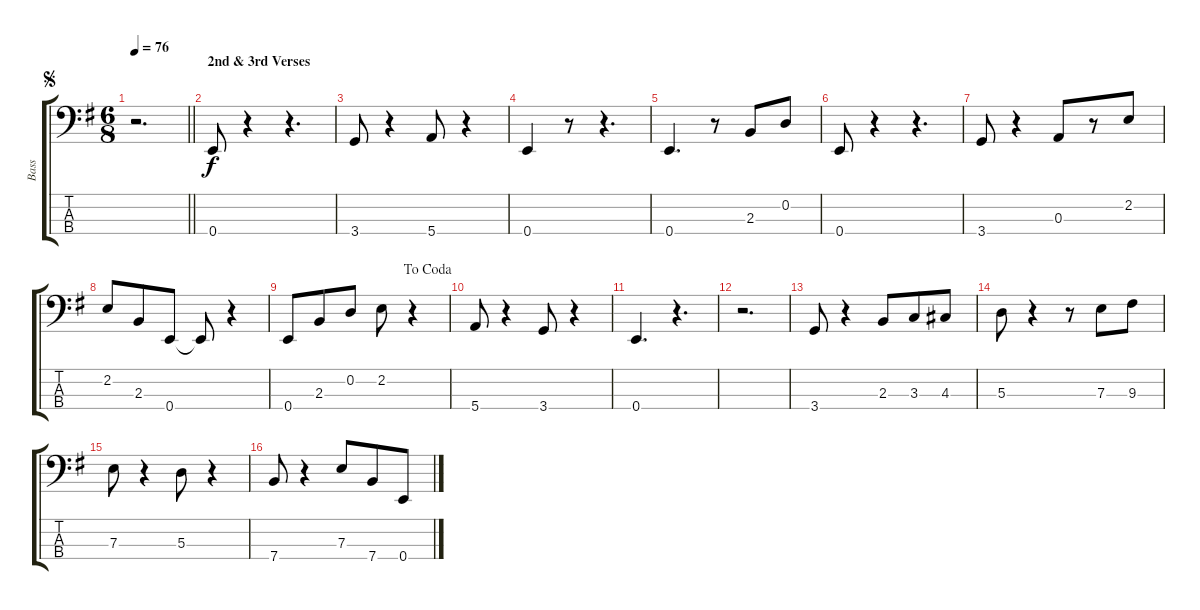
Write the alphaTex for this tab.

\track ("Bass" "Bass") {instrument electricbassfinger}
\staff {score tabs}
\tuning (G2 D2 A1 E1) {hide}
\ts (6 8)
\jump segno
\tempo 76
\clef f4
\barLineRight lightlight
\ks g
r.2{d dy f} |
\section ("" "2nd & 3rd Verses")
0.4.8 r.4 r.4{d} |
3.4.8 r.4 5.4.8 r.4 |
0.4.4 r.8 r.4{d} |
0.4.4{d} r.8 2.3.8 0.2.8 |
0.4.8 r.4 r.4{d} |
3.4.8 r.4 0.3.8 r.8 2.2.8 |
2.2.8 2.3.8 0.4.8 0.4{t}.8 r.4 |
\jump dacoda
0.4.8 2.3.8 0.2.8 2.2.8 r.4 |
5.4.8 r.4 3.4.8 r.4 |
0.4.4{d} r.4{d} |
r.2{d} |
3.4.8 r.4 2.3.8 3.3.8 4.3.8 |
5.3.8 r.4 r.8 7.3.8 9.3.8 |
7.3.8 r.4 5.3.8 r.4 |
7.4.8 r.4 7.3.8 7.4.8 0.4.8
